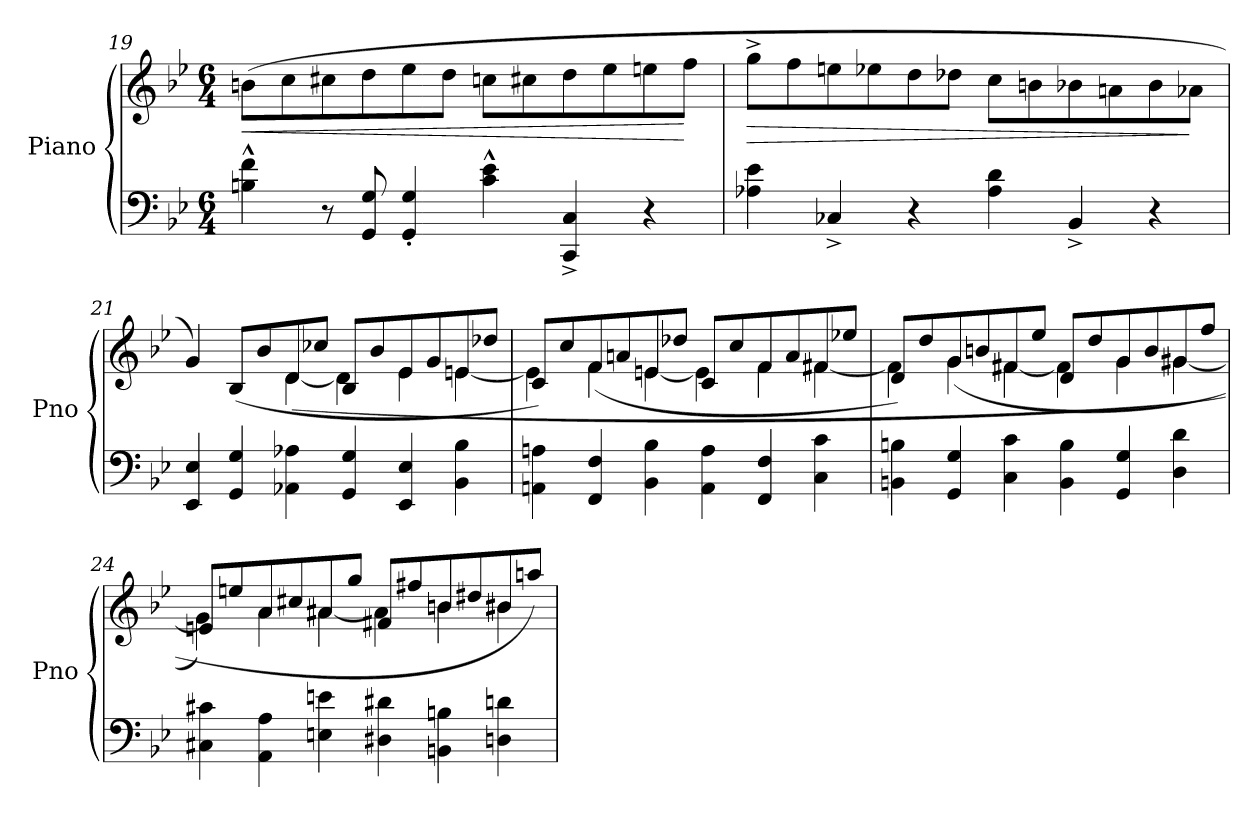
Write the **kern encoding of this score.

**kern	**kern	**dynam
*part1	*part1	*part1
*staff2	*staff1	*staff1/2
*I"Piano	*	*
*I'Pno	*	*
*clefF4	*clefG2	*
*k[b-e-]	*k[b-e-]	*
*M6/4	*M6/4	*
=19	=19	=19
!	!	!LO:HP:b
4Bn\^^ 4f\^^	(>8bn\L	<
.	8cc\	.
8r	8cc#X\	.
8GG/ 8G/	8dd\	.
4GG/' 4G/'	8ee-\	.
.	8dd\J	.
4c\^^ 4e-\^^	8ccn\L	.
.	8cc#X\	.
4CC/^ 4C/^	8dd\	.
.	8ee-\	.
4r	8een\	.
.	8ff\J	[
!!LO:LB:g=z
=20	=20	=20
!	!	!LO:HP:b
4A-X\ 4e-\	8gg^\L	>
.	8ff\	.
4C-X^/	8een\	.
.	8ee-X\	.
4r	8dd\	.
.	8dd-X\J	.
4A-\ 4d\	8cc\L	.
.	8bn\	.
4BB-^/	8b-X\	.
.	8an\	.
4r	8b-\	.
.	8a-X\J	]
=21	=21	=21
*	*^	*
!	!	!	!LO:DY:b
4EE-/ 4E-/	4g/)	2ryy	other-dynamics
4GG/ 4G/	(>8B-/L	.	.
.	8b-/	.	.
4AA-X\ 4A-X\	8d/	(<[4d\	.
.	8cc-X/J	.	.
4GG/ 4G/	8B-/L	4d\]	.
.	8b-/	.	.
4EE-/ 4E-/	8e-/	4e-\	.
.	8g/	.	.
4BB-\ 4B-\	8en/	[4e\	.
.	8dd-X/J	.	.
!!LO:LB:g=z	!!
=22	=22	=22	=22
4AAn\ 4An\	8c/L)	4e\]	.
.	8cc/	.	.
4FF/ 4F/	8f/	(<4f\	.
.	8an/	.	.
4BB-\ 4B-\	8en/	[4e\	.
.	8dd-X/J	.	.
4AA\ 4A\	8c/L	4e\]	.
.	8cc/	.	.
4FF/ 4F/	8f/	4f\	.
.	8a/	.	.
4C\ 4c\	8f#X/	[4f#\	.
.	8ee-X/J	.	.
=23	=23	=23	=23
4BBn\ 4Bn\	8d/L)	4f#\]	.
.	8dd/	.	.
4GG/ 4G/	8g/	(<4g\	.
.	8bn/	.	.
4C\ 4c\	8f#X/	[4f#\	.
.	8ee-/J	.	.
4BB\ 4B\	8d/L	4f#\]	.
.	8dd/	.	.
4GG/ 4G/	8g/	4g\	.
.	8b/	.	.
4D\ 4d\	8g#X/	[4g#\	.
.	8ff/J	.	.
!!LO:LB:g=z	!!
=24	=24	=24	=24
4C#X\ 4c#X\	8en/L	4g#\])	.
.	8een/	.	.
4AA\ 4A\	8a/	4a\	.
.	8cc#X/	.	.
4En\ 4en\	8a#X/	[4a#\	.
.	8gg/J	.	.
4D#X\ 4d#X\	8f#X/L	4a#\]	.
.	8ff#X/	.	.
4BBn\ 4Bn\	8bn/	4b\	.
.	8dd#X/	.	.
4Dn\ 4dn\	8b#X/	4b#\	.
.	8aan/J)	.	.
*	*v	*v	*
=	=	=
*-	*-	*-
